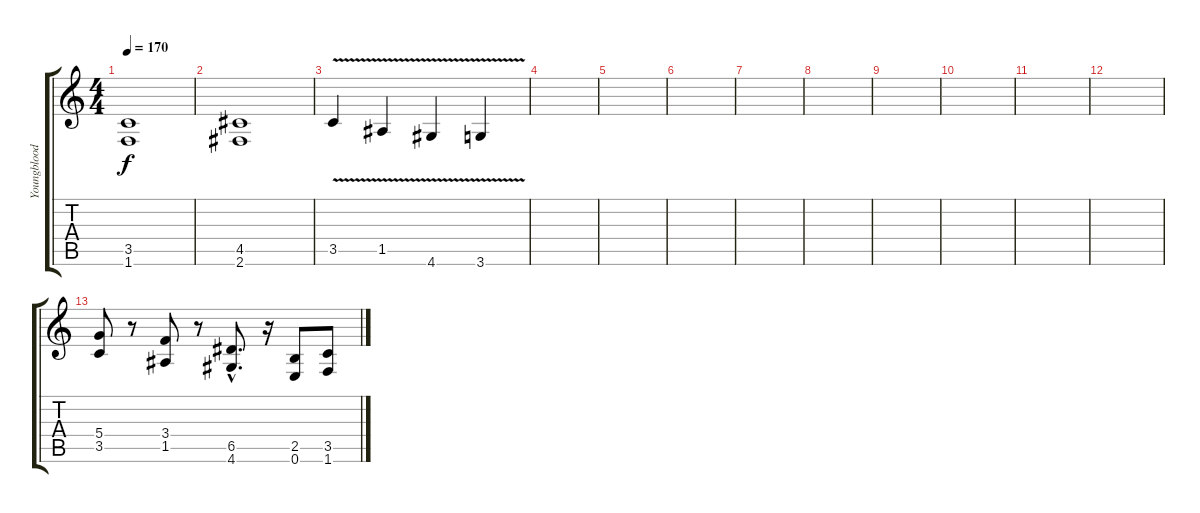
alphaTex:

\track ("Youngblood (Ritmica)" "Youngblood") {instrument distortionguitar}
\staff {score tabs}
\tuning (E4 B3 G3 D3 A2 E2) {hide}
\ts (4 4)
\tempo 170
\clef g2
\ks c
(3.5 1.6).1{dy f} |
(4.5 2.6).1 |
3.5{v}.4 1.5{v}.4 4.6{v}.4 3.6{v}.4 |
|
|
|
|
|
|
|
|
|
(5.4 3.5).8 r.8 (3.4 1.5).8 r.8 (6.5{hac} 4.6{hac}).8{d} r.16 (2.5 0.6).8 (3.5 1.6).8
